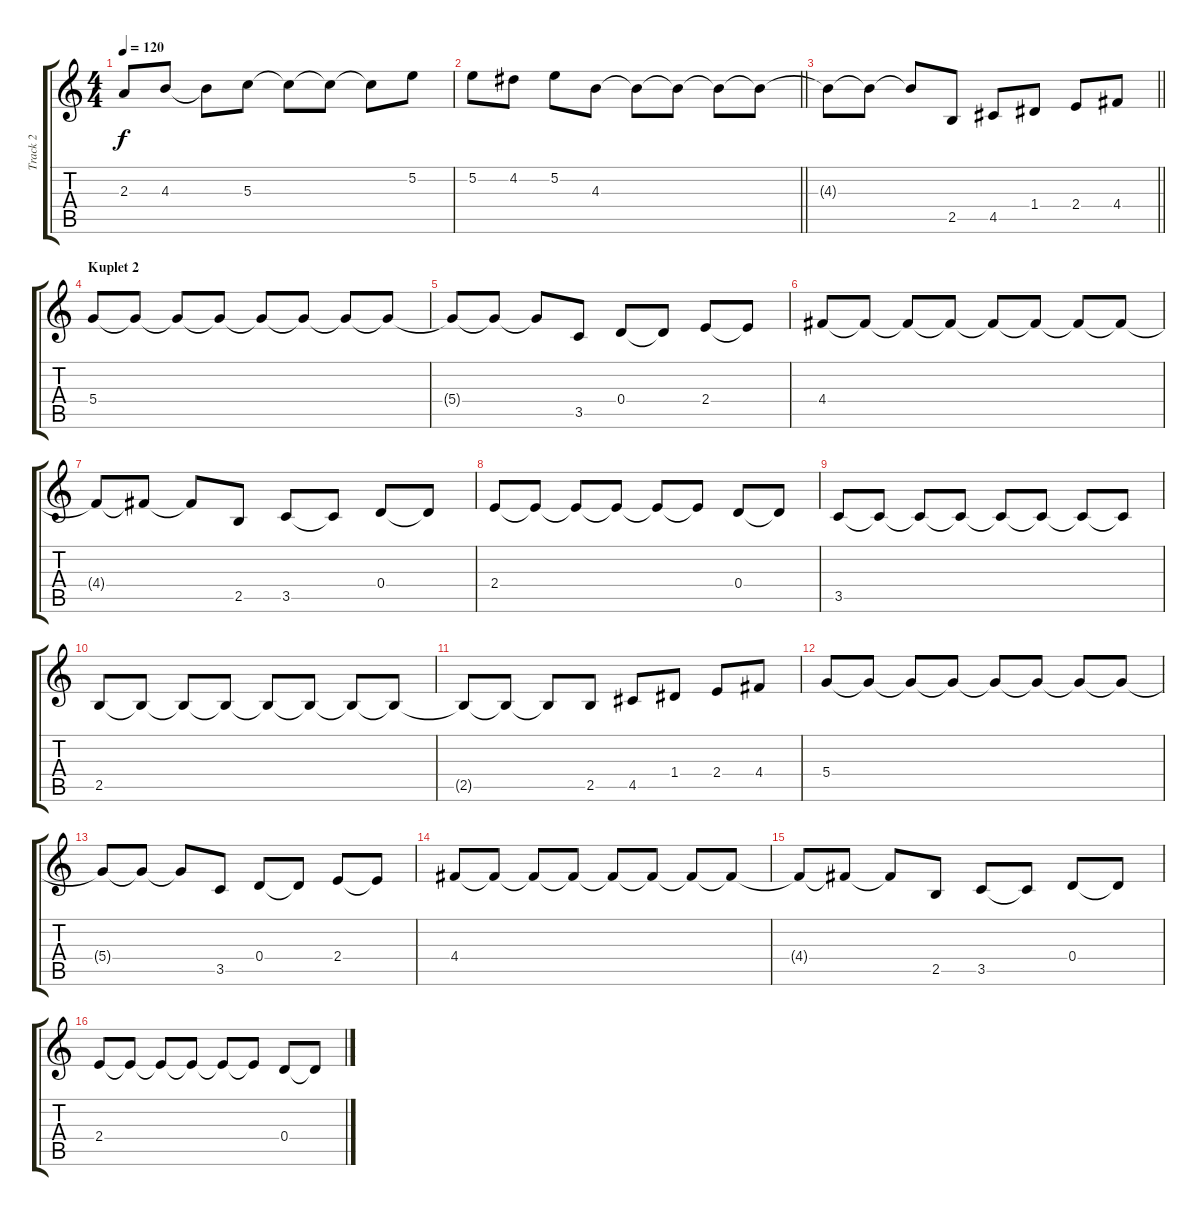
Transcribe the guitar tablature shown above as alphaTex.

\track ("Track 2" "Track 2") {instrument acousticguitarsteel}
\staff {score tabs}
\tuning (E4 B3 G3 D3 A2 E2) {hide}
\ts (4 4)
\tempo 120
\clef g2
\ks c
2.3.8{dy f} 4.3.8 4.3{t}.8 5.3.8 5.3{t}.8 5.3{t}.8 5.3{t}.8 5.2.8 |
\barLineRight lightlight
5.2.8 4.2.8 5.2.8 4.3.8 4.3{t}.8 4.3{t}.8 4.3{t}.8 4.3{t}.8 |
\barLineRight lightlight
4.3{t}.8 4.3{t}.8 4.3{t}.8 2.5.8 4.5.8 1.4.8 2.4.8 4.4.8 |
\section ("" "Kuplet 2")
5.4.8 5.4{t}.8 5.4{t}.8 5.4{t}.8 5.4{t}.8 5.4{t}.8 5.4{t}.8 5.4{t}.8 |
5.4{t}.8 5.4{t}.8 5.4{t}.8 3.5.8 0.4.8 0.4{t}.8 2.4.8 2.4{t}.8 |
4.4.8 4.4{t}.8 4.4{t}.8 4.4{t}.8 4.4{t}.8 4.4{t}.8 4.4{t}.8 4.4{t}.8 |
4.4{t}.8 4.4{t}.8 4.4{t}.8 2.5.8 3.5.8 3.5{t}.8 0.4.8 0.4{t}.8 |
2.4.8 2.4{t}.8 2.4{t}.8 2.4{t}.8 2.4{t}.8 2.4{t}.8 0.4.8 0.4{t}.8 |
3.5.8 3.5{t}.8 3.5{t}.8 3.5{t}.8 3.5{t}.8 3.5{t}.8 3.5{t}.8 3.5{t}.8 |
2.5.8 2.5{t}.8 2.5{t}.8 2.5{t}.8 2.5{t}.8 2.5{t}.8 2.5{t}.8 2.5{t}.8 |
2.5{t}.8 2.5{t}.8 2.5{t}.8 2.5.8 4.5.8 1.4.8 2.4.8 4.4.8 |
5.4.8 5.4{t}.8 5.4{t}.8 5.4{t}.8 5.4{t}.8 5.4{t}.8 5.4{t}.8 5.4{t}.8 |
5.4{t}.8 5.4{t}.8 5.4{t}.8 3.5.8 0.4.8 0.4{t}.8 2.4.8 2.4{t}.8 |
4.4.8 4.4{t}.8 4.4{t}.8 4.4{t}.8 4.4{t}.8 4.4{t}.8 4.4{t}.8 4.4{t}.8 |
4.4{t}.8 4.4{t}.8 4.4{t}.8 2.5.8 3.5.8 3.5{t}.8 0.4.8 0.4{t}.8 |
2.4.8 2.4{t}.8 2.4{t}.8 2.4{t}.8 2.4{t}.8 2.4{t}.8 0.4.8 0.4{t}.8
